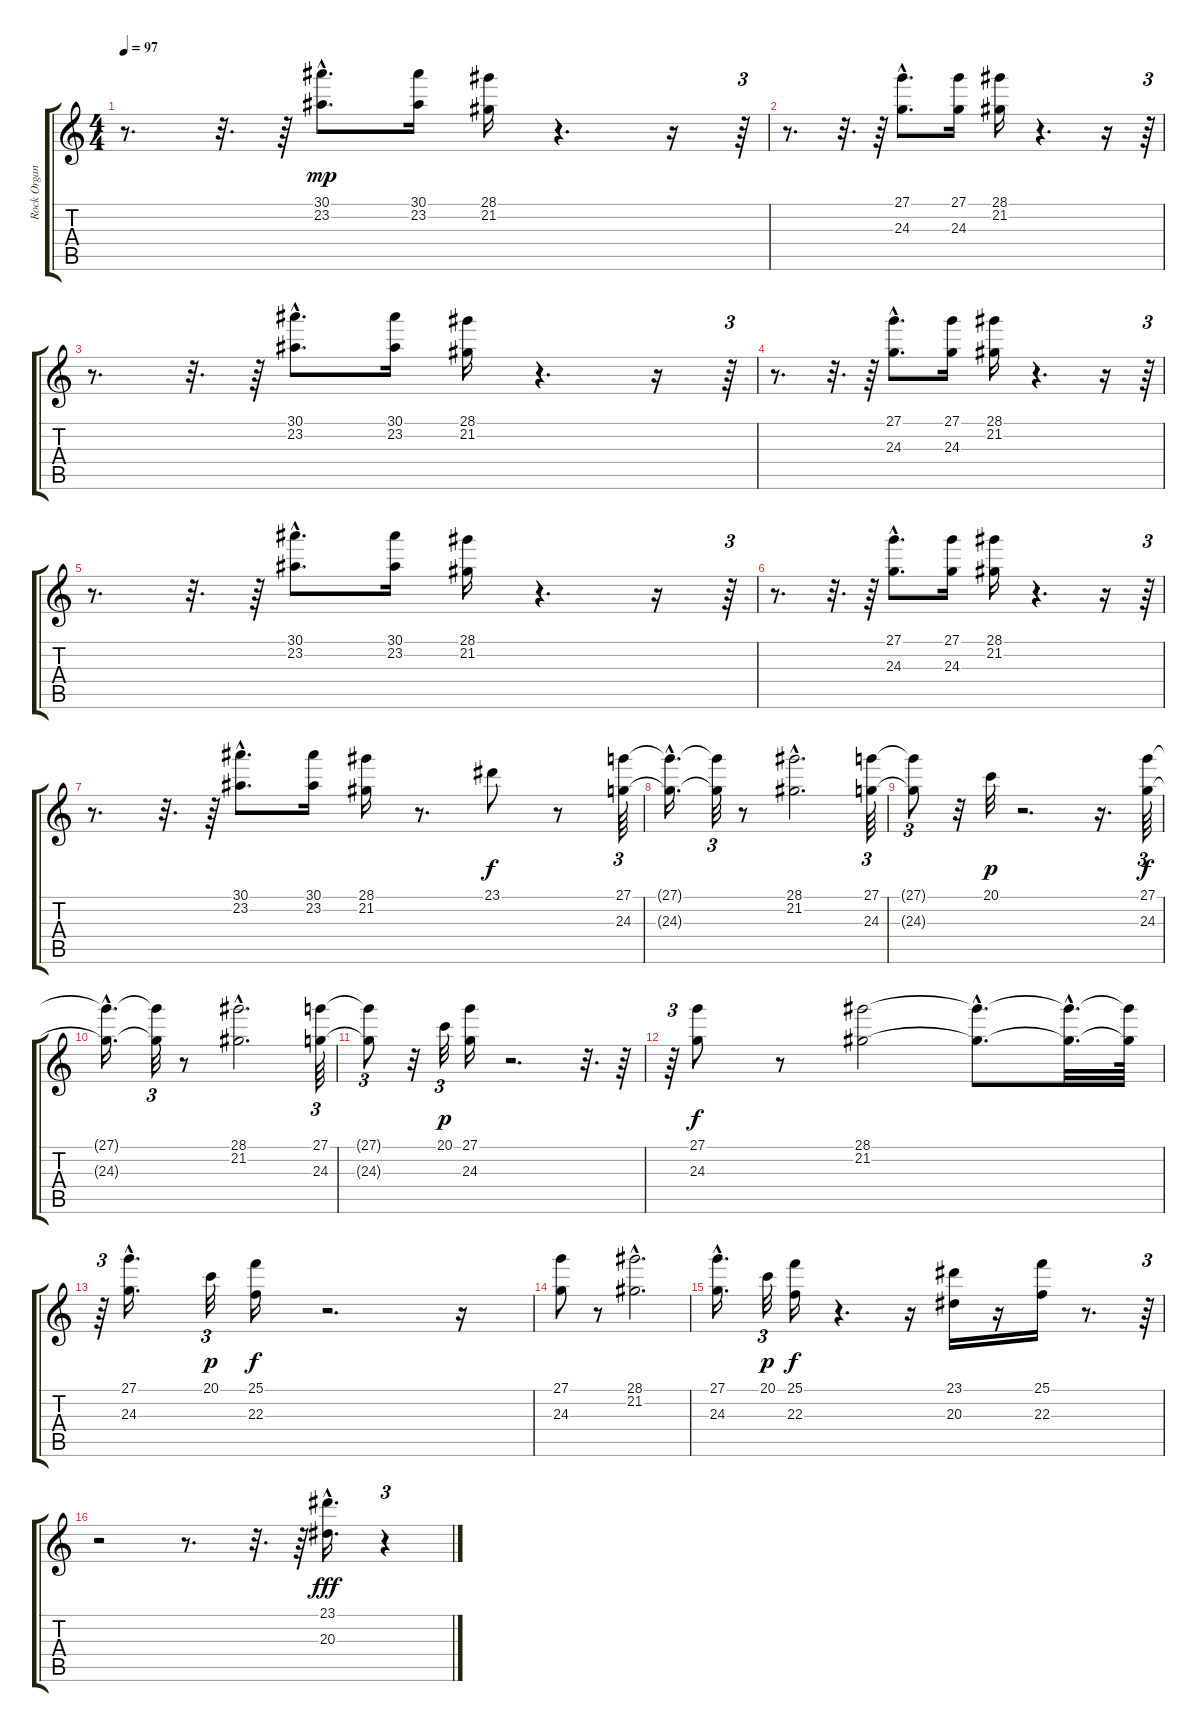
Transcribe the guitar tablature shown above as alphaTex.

\track ("Rock Organ" "Rock Organ") {instrument rockorgan}
\staff {score tabs}
\tuning (E4 B3 G3 D3 A2 E2) {hide}
\ts (4 4)
\tempo 97
\clef g2
\ks c
r.8{d dy mp} r.32{d} r.64 (30.1{hac} 23.2{hac}).8{d} (30.1 23.2).16 (28.1 21.2).16 r.4{d} r.16 r.64{tu (3 2)} |
r.8{d} r.32{d} r.64 (27.1{hac} 24.3{hac}).8{d} (27.1 24.3).16 (28.1 21.2).16 r.4{d} r.16 r.64{tu (3 2)} |
r.8{d} r.32{d} r.64 (30.1{hac} 23.2{hac}).8{d} (30.1 23.2).16 (28.1 21.2).16 r.4{d} r.16 r.64{tu (3 2)} |
r.8{d} r.32{d} r.64 (27.1{hac} 24.3{hac}).8{d} (27.1 24.3).16 (28.1 21.2).16 r.4{d} r.16 r.64{tu (3 2)} |
r.8{d} r.32{d} r.64 (30.1{hac} 23.2{hac}).8{d} (30.1 23.2).16 (28.1 21.2).16 r.4{d} r.16 r.64{tu (3 2)} |
r.8{d} r.32{d} r.64 (27.1{hac} 24.3{hac}).8{d} (27.1 24.3).16 (28.1 21.2).16 r.4{d} r.16 r.64{tu (3 2)} |
r.8{d} r.32{d} r.64 (30.1{hac} 23.2{hac}).8{d} (30.1 23.2).16 (28.1 21.2).16 r.8{d} 23.1.8{dy f} r.8 (27.1 24.3).64{tu (3 2)} |
(27.1{hac t} 24.3{hac t}).16{d} (27.1{t} 24.3{t}).32{tu (3 2)} r.8 (28.1{hac} 21.2{hac}).2{d} (27.1 24.3).64{tu (3 2)} |
(27.1{t} 24.3{t}).8{tu (3 2)} r.32 20.1.32{dy p} r.2{d} r.16{d} (27.1 24.3).64{tu (3 2) dy f} |
(27.1{hac t} 24.3{hac t}).16{d} (27.1{t} 24.3{t}).32{tu (3 2)} r.8 (28.1{hac} 21.2{hac}).2{d} (27.1 24.3).64{tu (3 2)} |
(27.1{t} 24.3{t}).8{tu (3 2)} r.32 20.1.32{tu (3 2) dy p} (27.1 24.3).16 r.2{d} r.32{d} r.64 |
r.64{tu (3 2)} (27.1 24.3).8{dy f} r.8 (28.1 21.2).2 (28.1{hac t} 21.2{hac t}).8{d} (28.1{hac t} 21.2{hac t}).32{d} (28.1{t} 21.2{t}).64 |
r.64{tu (3 2)} (27.1{hac} 24.3{hac}).16{d} 20.1.32{tu (3 2) dy p} (25.1 22.3).16{dy f} r.2{d} r.16 |
(27.1 24.3).8 r.8 (28.1{hac} 21.2{hac}).2{d} |
(27.1{hac} 24.3{hac}).16{d} 20.1.32{tu (3 2) dy p} (25.1 22.3).16{dy f} r.4{d} r.16 (23.1 20.3).16 r.16 (25.1 22.3).16 r.8{d} r.64{tu (3 2)} |
r.2 r.8{d} r.32{d} r.64 (23.1{hac} 20.3{hac}).16{d dy fff} r.4{tu (3 2)}
